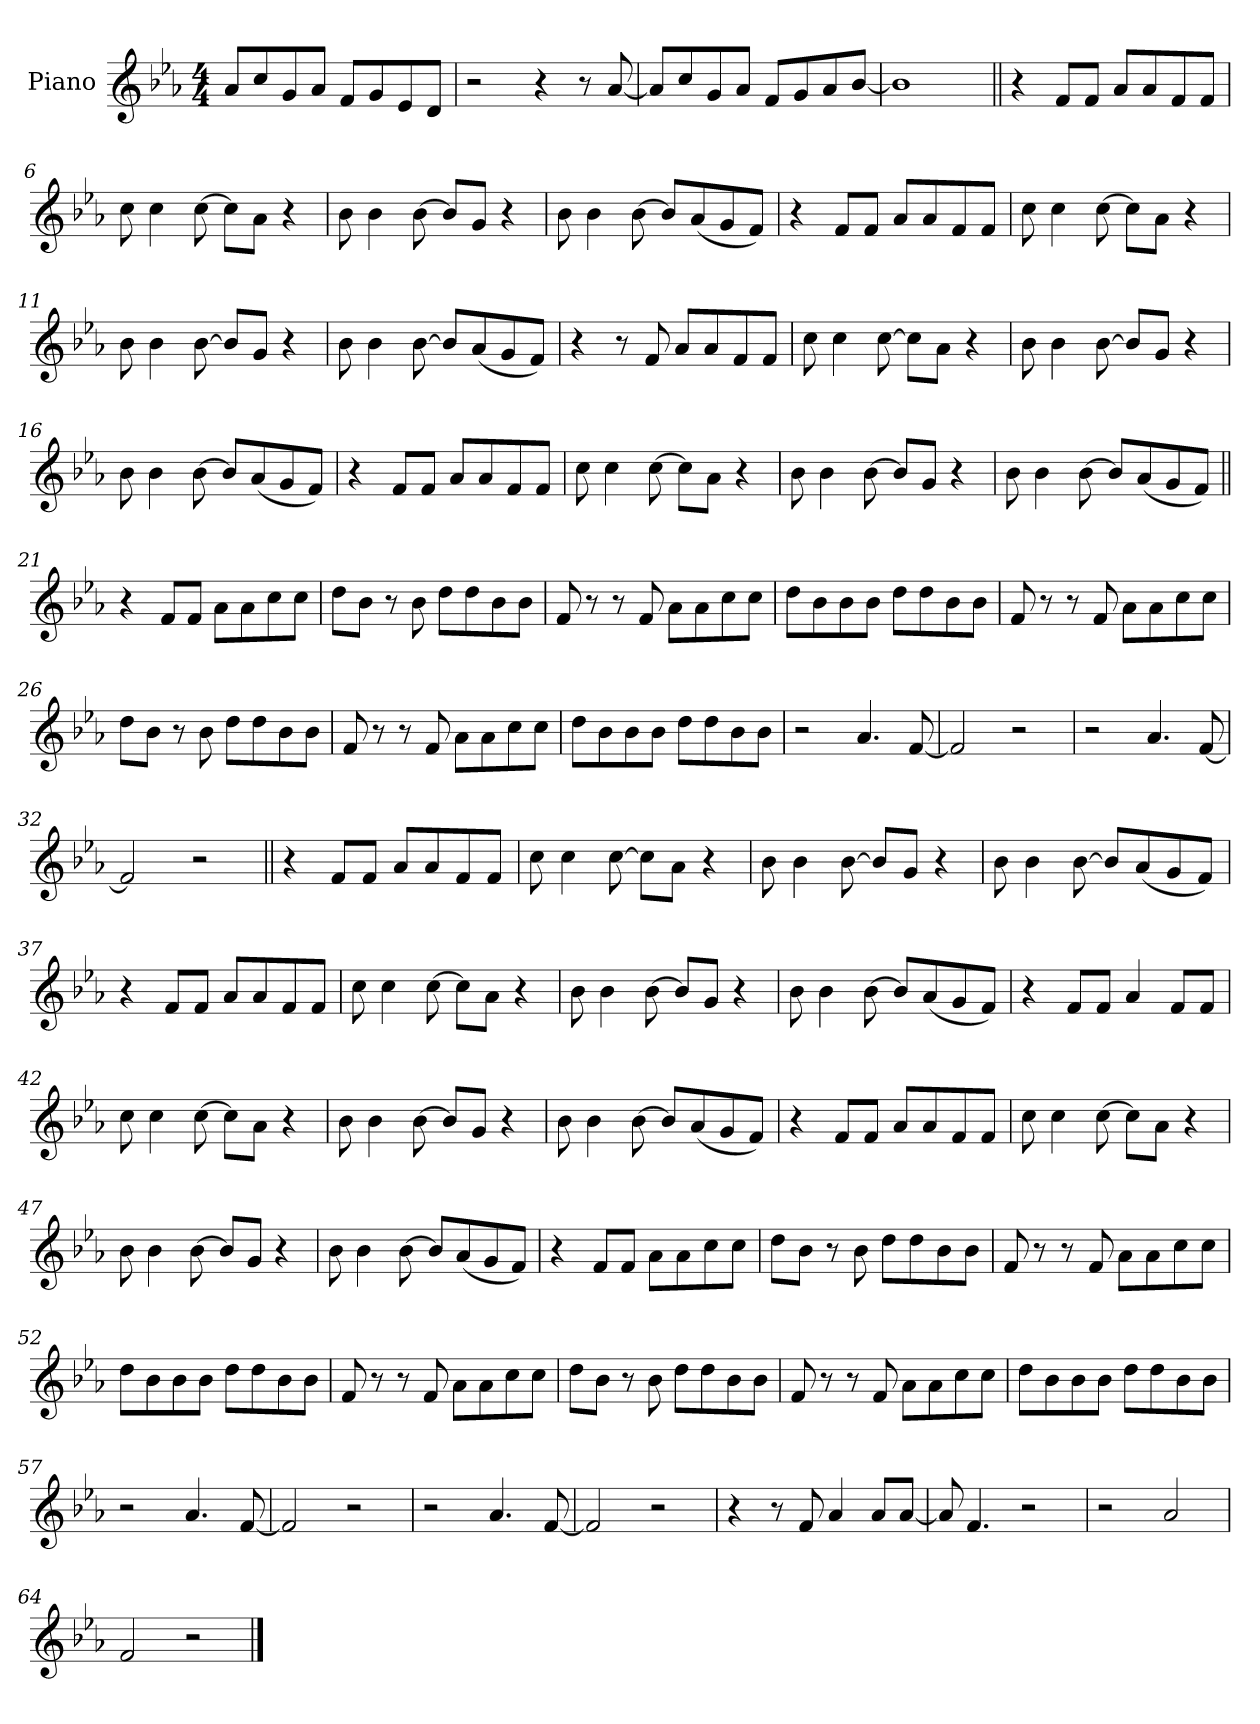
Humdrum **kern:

**kern
*part1
*staff1
*I"Piano
*I'Pno.
*clefG2
*k[b-e-a-]
*M4/4
=1
8a-L
8cc
8g
8a-J
8fL
8g
8e-
8dJ
=2
2r
4r
8r
[8a-
=3
8a-L]
8cc
8g
8a-J
8fL
8g
8a-
[8b-J
=4
1b-]
=5||
4r
8fL
8fJ
8a-L
8a-
8f
8fJ
=6
8cc
4cc
[8cc
8ccL]
8a-J
4r
=7
8b-
4b-
[8b-
8b-L]
8gJ
4r
=8
8b-
4b-
[8b-
8b-L]
(8a-
8g
8fJ)
=9
4r
8fL
8fJ
8a-L
8a-
8f
8fJ
=10
8cc
4cc
[8cc
8ccL]
8a-J
4r
=11
8b-
4b-
[8b-
8b-L]
8gJ
4r
=12
8b-
4b-
[8b-
8b-L]
(8a-
8g
8fJ)
=13
4r
8r
8f
8a-L
8a-
8f
8fJ
=14
8cc
4cc
[8cc
8ccL]
8a-J
4r
=15
8b-
4b-
[8b-
8b-L]
8gJ
4r
=16
8b-
4b-
[8b-
8b-L]
(8a-
8g
8fJ)
=17
4r
8fL
8fJ
8a-L
8a-
8f
8fJ
=18
8cc
4cc
[8cc
8ccL]
8a-J
4r
=19
8b-
4b-
[8b-
8b-L]
8gJ
4r
=20
8b-
4b-
[8b-
8b-L]
(8a-
8g
8fJ)
=21||
4r
8fL
8fJ
8a-L
8a-
8cc
8ccJ
=22
8ddL
8b-J
8r
8b-
8ddL
8dd
8b-
8b-J
=23
8f
8r
8r
8f
8a-L
8a-
8cc
8ccJ
=24
8ddL
8b-
8b-
8b-J
8ddL
8dd
8b-
8b-J
=25
8f
8r
8r
8f
8a-L
8a-
8cc
8ccJ
=26
8ddL
8b-J
8r
8b-
8ddL
8dd
8b-
8b-J
=27
8f
8r
8r
8f
8a-L
8a-
8cc
8ccJ
=28
8ddL
8b-
8b-
8b-J
8ddL
8dd
8b-
8b-J
=29
2r
4.a-
[8f
=30
2f]
2r
=31
2r
4.a-
[8f
=32
2f]
2r
=33||
4r
8fL
8fJ
8a-L
8a-
8f
8fJ
=34
8cc
4cc
[8cc
8ccL]
8a-J
4r
=35
8b-
4b-
[8b-
8b-L]
8gJ
4r
=36
8b-
4b-
[8b-
8b-L]
(8a-
8g
8fJ)
=37
4r
8fL
8fJ
8a-L
8a-
8f
8fJ
=38
8cc
4cc
[8cc
8ccL]
8a-J
4r
=39
8b-
4b-
[8b-
8b-L]
8gJ
4r
=40
8b-
4b-
[8b-
8b-L]
(8a-
8g
8fJ)
=41
4r
8fL
8fJ
4a-
8fL
8fJ
=42
8cc
4cc
[8cc
8ccL]
8a-J
4r
=43
8b-
4b-
[8b-
8b-L]
8gJ
4r
=44
8b-
4b-
[8b-
8b-L]
(8a-
8g
8fJ)
=45
4r
8fL
8fJ
8a-L
8a-
8f
8fJ
=46
8cc
4cc
[8cc
8ccL]
8a-J
4r
=47
8b-
4b-
[8b-
8b-L]
8gJ
4r
=48
8b-
4b-
[8b-
8b-L]
(8a-
8g
8fJ)
=49
4r
8fL
8fJ
8a-L
8a-
8cc
8ccJ
=50
8ddL
8b-J
8r
8b-
8ddL
8dd
8b-
8b-J
=51
8f
8r
8r
8f
8a-L
8a-
8cc
8ccJ
=52
8ddL
8b-
8b-
8b-J
8ddL
8dd
8b-
8b-J
=53
8f
8r
8r
8f
8a-L
8a-
8cc
8ccJ
=54
8ddL
8b-J
8r
8b-
8ddL
8dd
8b-
8b-J
=55
8f
8r
8r
8f
8a-L
8a-
8cc
8ccJ
=56
8ddL
8b-
8b-
8b-J
8ddL
8dd
8b-
8b-J
=57
2r
4.a-
[8f
=58
2f]
2r
=59
2r
4.a-
[8f
=60
2f]
2r
=61
4r
8r
8f
4a-
8a-L
[8a-J
=62
8a-]
4.f
2r
=63
2r
2a-
=64
2f
2r
==
*-
